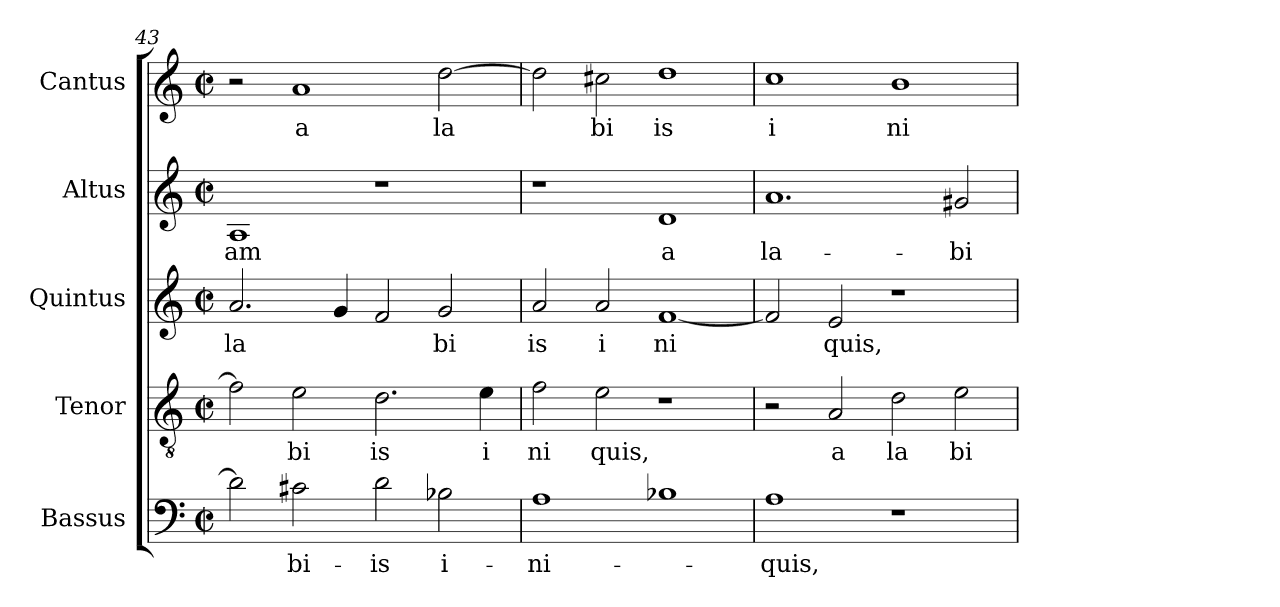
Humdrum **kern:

**kern	**text	**kern	**text	**kern	**text	**kern	**text	**kern	**text
*part5	*part5	*part4	*part4	*part3	*part3	*part2	*part2	*part1	*part1
*staff5	*staff5	*staff4	*staff4	*staff3	*staff3	*staff2	*staff2	*staff1	*staff1
*I"Bassus	*	*I"Tenor	*	*I"Quintus	*	*I"Altus	*	*I"Cantus	*
*clefF4	*	*clefGv2	*	*clefG2	*	*clefG2	*	*clefG2	*
*	*	*	*	*	*	*k[]	*	*	*
*	*	*	*	*	*	*C:	*	*	*
*M2/2	*	*M2/2	*	*M2/2	*	*M2/2	*	*M2/2	*
*met(c|)	*	*met(c|)	*	*met(c|)	*	*met(c|)	*	*met(c|)	*
=43	=43	=43	=43	=43	=43	=43	=43	=43	=43
!	!	!	!	!	!LO:LY:b:cj	!	!LO:LY:b:cj	!	!
2d\]	.	2f\]	.	2.a/	la	1A	-am	2r	.
!	!LO:LY:b:cj	!	!LO:LY:b:cj	!	!	!	!	!	!LO:LY:b:cj
2c#\	-bi-	2e\	bi	.	.	.	.	1a	a
.	.	.	.	4g/	.	.	.	.	.
!	!LO:LY:b:cj	!	!LO:LY:b:cj	!	!	!	!	!	!
2d\	-is	2.d\	is	2f/	.	1r	.	.	.
!	!LO:LY:b:cj	!	!	!	!LO:LY:b:cj	!	!	!	!LO:LY:b:cj
2B-X\	i-	.	.	2g/	bi	.	.	[>2dd\	la
!	!	!	!LO:LY:b:cj	!	!	!	!	!	!
.	.	4e\	i	.	.	.	.	.	.
=44	=44	=44	=44	=44	=44	=44	=44	=44	=44
!	!LO:LY:b:cj	!	!LO:LY:b:cj	!	!LO:LY:b:cj	!	!	!	!
1A	-ni-	2f\	ni	2a/	is	1r	.	2dd\]	.
!	!	!	!LO:LY:b:cj	!	!LO:LY:b:cj	!	!	!	!LO:LY:b:cj
.	.	2e\	quis,	2a/	i	.	.	2cc#X\	bi
!	!	!	!	!	!LO:LY:b:cj	!	!LO:LY:b:cj	!	!LO:LY:b:cj
1B-	.	1r	.	[<1f	ni	1d	a	1dd	is
=45	=45	=45	=45	=45	=45	=45	=45	=45	=45
!	!LO:LY:b:cj	!	!	!	!	!	!LO:LY:b:cj	!	!LO:LY:b:cj
1A	-quis,	2r	.	2f/]	.	1.a	la-	1cc	i
!	!	!	!LO:LY:b:cj	!	!LO:LY:b:cj	!	!	!	!
.	.	2A/	a	2e/	quis,	.	.	.	.
!	!	!	!LO:LY:b:cj	!	!	!	!	!	!LO:LY:b:cj
1r	.	2d\	la	1r	.	.	.	1b	ni
!	!	!	!LO:LY:b:cj	!	!	!	!LO:LY:b:cj	!	!
.	.	2e\	bi	.	.	2g#X/	-bi-	.	.
=	=	=	=	=	=	=	=	=	=
*-	*-	*-	*-	*-	*-	*-	*-	*-	*-
